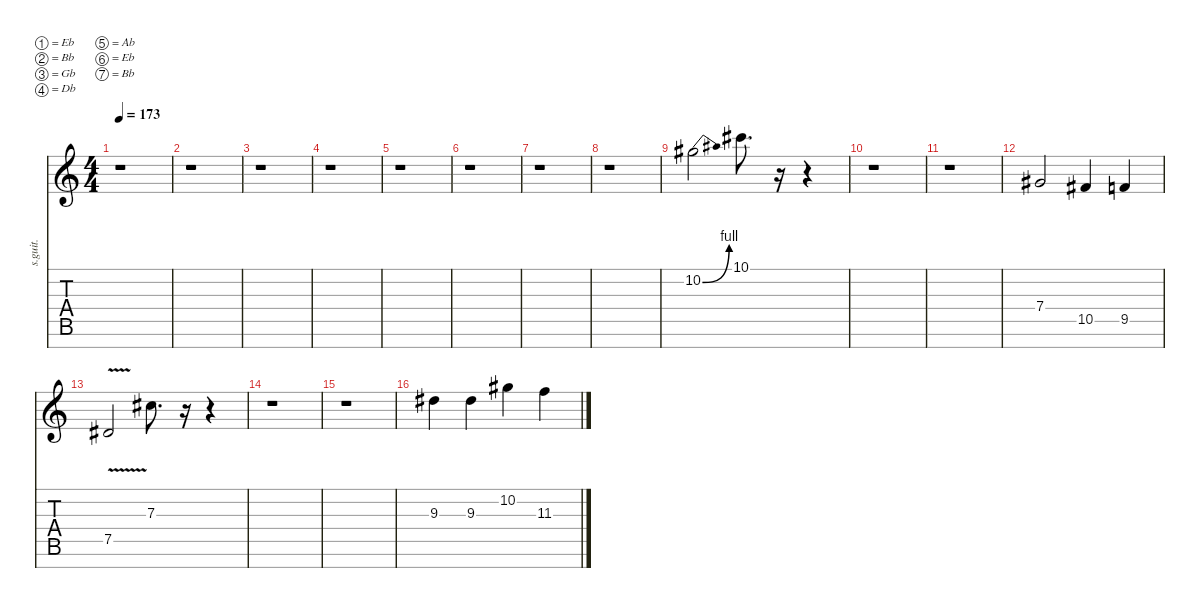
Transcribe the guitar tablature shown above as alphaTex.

\defaultSystemsLayout 4
\hideDynamics
\bracketExtendMode nobrackets
\track ("Backing Vocals 3" "s.guit.") {instrument bassoon}
\staff {score tabs}
\tuning (Eb4 Bb3 Gb3 Db3 Ab2 Eb2 Bb1)
\displaytranspose 12
\ts (4 4)
\tempo 173
\clef g2
\ks c
r.1{dy mf} |
r.1 |
r.1 |
r.1 |
r.1 |
r.1 |
r.1 |
r.1 |
10.2{be (bend 0 0 15 4) acc #}.2{lyrics (0 "") lyrics (1 "") lyrics (2 "") lyrics (3 "") lyrics (4 "")} 10.1{acc #}.8{d lyrics (0 "") lyrics (1 "") lyrics (2 "") lyrics (3 "") lyrics (4 "")} r.16 r.4 |
r.1 |
r.1 |
7.4{acc #}.2{lyrics (0 "") lyrics (1 "") lyrics (2 "") lyrics (3 "") lyrics (4 "")} 10.5{acc #}.4{lyrics (0 "") lyrics (1 "") lyrics (2 "") lyrics (3 "") lyrics (4 "")} 9.5.4{lyrics (0 "") lyrics (1 "") lyrics (2 "") lyrics (3 "") lyrics (4 "")} |
7.5{v acc #}.2{lyrics (0 "") lyrics (1 "") lyrics (2 "") lyrics (3 "") lyrics (4 "")} 7.3{acc #}.8{d lyrics (0 "") lyrics (1 "") lyrics (2 "") lyrics (3 "") lyrics (4 "")} r.16 r.4 |
r.1 |
r.1 |
9.3{acc #}.4{lyrics (0 "") lyrics (1 "") lyrics (2 "") lyrics (3 "") lyrics (4 "")} 9.3{acc #}.4{lyrics (0 "") lyrics (1 "") lyrics (2 "") lyrics (3 "") lyrics (4 "")} 10.2{acc #}.4{lyrics (0 "") lyrics (1 "") lyrics (2 "") lyrics (3 "") lyrics (4 "")} 11.3.4{lyrics (0 "") lyrics (1 "") lyrics (2 "") lyrics (3 "") lyrics (4 "")}
